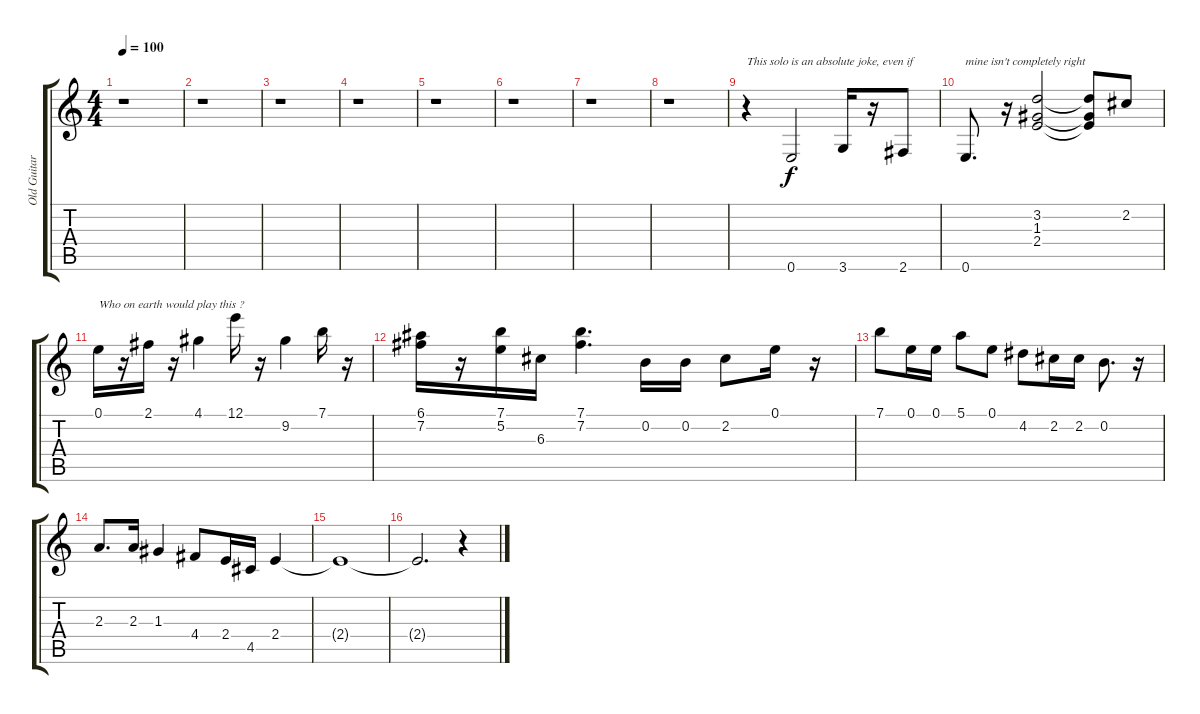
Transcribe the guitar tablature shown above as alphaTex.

\track ("Old Guitar Solo" "Old Guitar") {instrument overdrivenguitar}
\staff {score tabs}
\tuning (E4 B3 G3 D3 A2 E2) {hide}
\ts (4 4)
\tempo 100
\clef g2
\ks c
r.1{dy f} |
r.1 |
r.1 |
r.1 |
r.1 |
r.1 |
r.1 |
r.1 |
r.4{txt "This solo is an absolute joke, even if "} 0.6.2 3.6.16 r.16 2.6.8 |
0.6.8{d txt "mine isn't completely right"} r.16 (3.2 1.3 2.4).2 (3.2{t} 1.3{t} 2.4{t}).8 2.2.8 |
0.1.16{txt "Who on earth would play this ?"} r.16 2.1.16 r.16 4.1.4 12.1.16 r.16 9.2.4 7.1.16 r.16 |
(6.1 7.2).16 r.16 (7.1 5.2).16{txt ""} 6.3.16 (7.1 7.2).4{d} 0.2.16 0.2.16 2.2.8 0.1.16 r.16 |
7.1.8 0.1.16 0.1.16 5.1.8 0.1.8 4.2.8 2.2.16 2.2.16 0.2.8{d} r.16 |
2.3.8{d} 2.3.16 1.3.4 4.4.8 2.4.16 4.5.16 2.4.4 |
2.4{t}.1 |
2.4{t}.2{d} r.4
